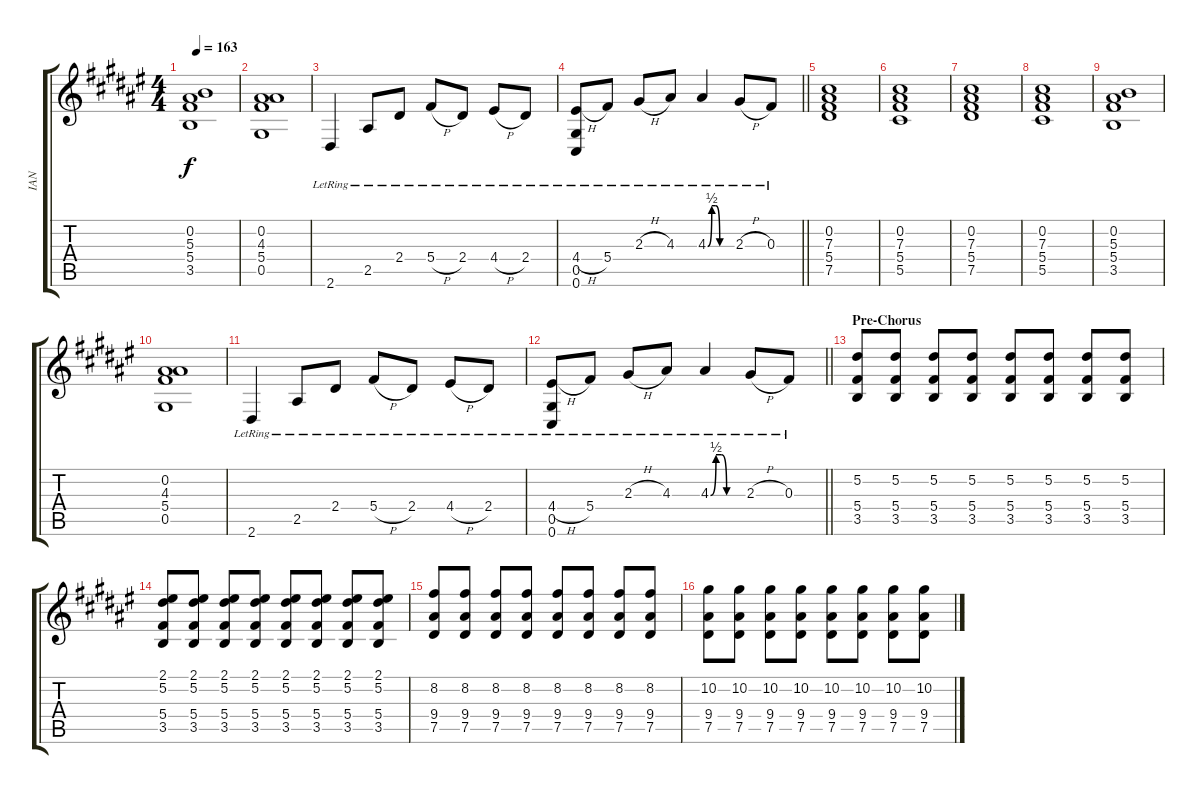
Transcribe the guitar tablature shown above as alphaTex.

\track ("IAN" "IAN") {instrument electricguitarclean}
\staff {score tabs}
\tuning (Eb4 Bb3 Gb3 Db3 Ab2 Db2) {hide}
\ts (4 4)
\tempo 163
\clef g2
\ks d#minor
(0.2 5.3 5.4 3.5).1{dy f} |
(0.2 4.3 5.4 0.5).1 |
2.6{lr}.4 2.5{lr}.8 2.4{lr}.8 5.4{h lr}.8 2.4{lr}.8 4.4{h lr}.8 2.4{lr}.8 |
\barLineRight lightlight
(4.4{h lr} 0.5{lr} 0.6{lr}).8 5.4{lr}.8 2.3{h lr}.8 4.3{lr}.8 4.3{be (custom 0 0 10 2 20 2 30 0 60 0) lr}.4 2.3{h lr}.8 0.3{lr}.8 |
(0.2 7.3 5.4 7.5).1 |
(0.2 7.3 5.4 5.5).1 |
(0.2 7.3 5.4 7.5).1 |
(0.2 7.3 5.4 5.5).1 |
(0.2 5.3 5.4 3.5).1 |
(0.2 4.3 5.4 0.5).1 |
2.6{lr}.4 2.5{lr}.8 2.4{lr}.8 5.4{h lr}.8 2.4{lr}.8 4.4{h lr}.8 2.4{lr}.8 |
\barLineRight lightlight
(4.4{h lr} 0.5{lr} 0.6{lr}).8 5.4{lr}.8 2.3{h lr}.8 4.3{lr}.8 4.3{be (custom 0 0 10 2 20 2 30 0 60 0) lr}.4 2.3{h lr}.8 0.3{lr}.8 |
\section ("" "Pre-Chorus")
(5.2 5.4 3.5).8 (5.2 5.4 3.5).8 (5.2 5.4 3.5).8 (5.2 5.4 3.5).8 (5.2 5.4 3.5).8 (5.2 5.4 3.5).8 (5.2 5.4 3.5).8 (5.2 5.4 3.5).8 |
(2.1 5.2 5.4 3.5).8 (2.1 5.2 5.4 3.5).8 (2.1 5.2 5.4 3.5).8 (2.1 5.2 5.4 3.5).8 (2.1 5.2 5.4 3.5).8 (2.1 5.2 5.4 3.5).8 (2.1 5.2 5.4 3.5).8 (2.1 5.2 5.4 3.5).8 |
(8.2 9.4 7.5).8 (8.2 9.4 7.5).8 (8.2 9.4 7.5).8 (8.2 9.4 7.5).8 (8.2 9.4 7.5).8 (8.2 9.4 7.5).8 (8.2 9.4 7.5).8 (8.2 9.4 7.5).8 |
(10.2 9.4 7.5).8 (10.2 9.4 7.5).8 (10.2 9.4 7.5).8 (10.2 9.4 7.5).8 (10.2 9.4 7.5).8 (10.2 9.4 7.5).8 (10.2 9.4 7.5).8 (10.2 9.4 7.5).8
